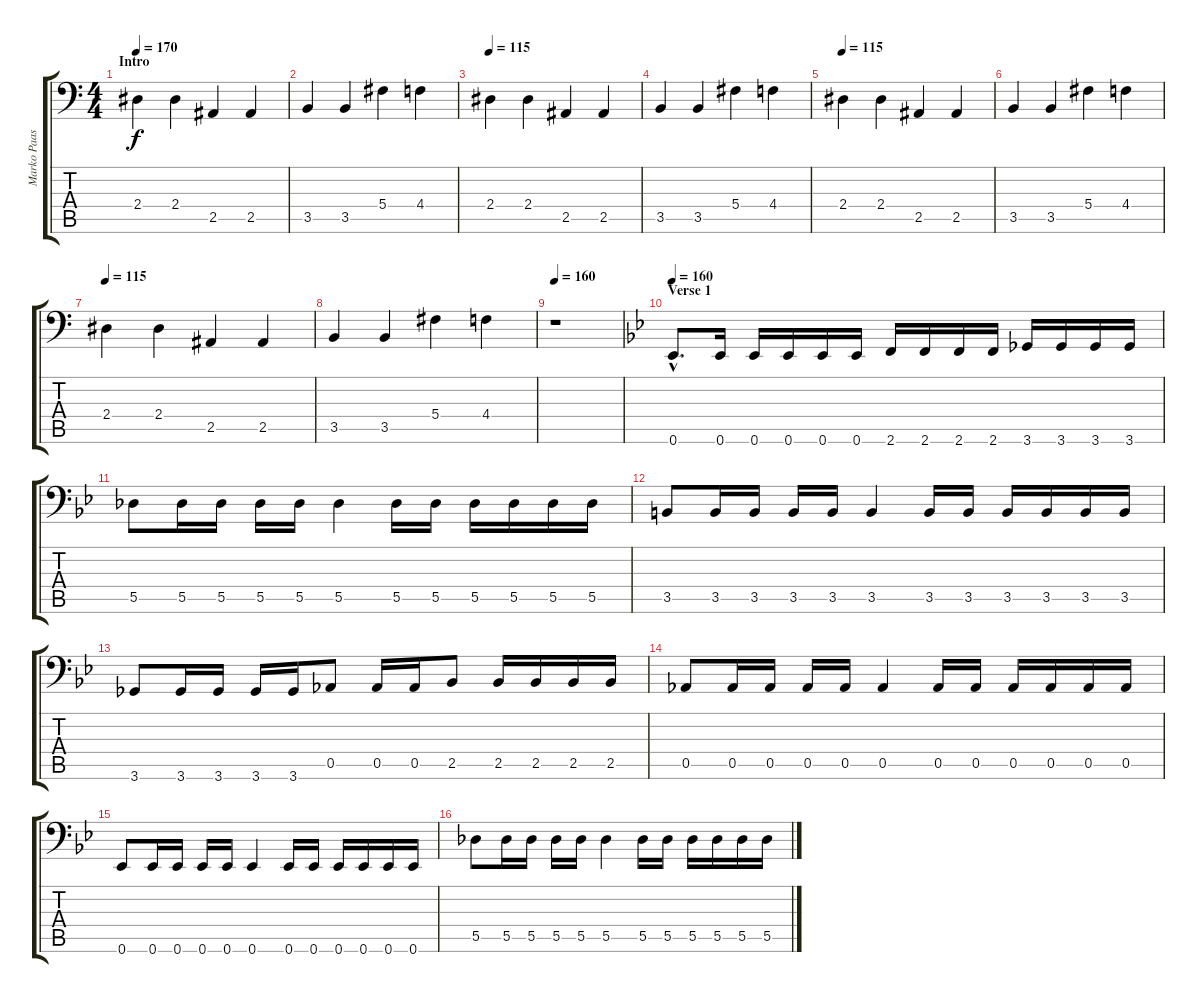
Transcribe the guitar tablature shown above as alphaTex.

\track ("Marko Paasikoski" "Marko Paas") {instrument electricbasspick}
\staff {score tabs}
\tuning (Eb3 Bb2 Gb2 Db2 Ab1 Eb1) {hide}
\ts (4 4)
\section ("" "Intro")
\tempo 170
\tempo 115
\tempo 170
\clef f4
\ks c
2.4.4{dy f volume 10 balance 6 instrument stringensemble1} 2.4.4 2.5.4 2.5.4 |
3.5.4 3.5.4 5.4.4 4.4.4 |
\tempo 115
2.4.4{volume 10 balance 6 instrument stringensemble1} 2.4.4 2.5.4 2.5.4 |
3.5.4 3.5.4 5.4.4 4.4.4 |
\tempo 115
2.4.4{volume 10 balance 6 instrument stringensemble1} 2.4.4 2.5.4 2.5.4 |
3.5.4 3.5.4 5.4.4 4.4.4 |
\tempo 115
2.4.4{volume 10 balance 6 instrument stringensemble1} 2.4.4 2.5.4 2.5.4 |
3.5.4 3.5.4 5.4.4 4.4.4 |
\tempo 160
r.1 |
\section ("" "Verse 1")
\tempo 160
\ks gminor
0.6{hac}.8{d volume 15 instrument electricbasspick} 0.6.16 0.6.16 0.6.16 0.6.16 0.6.16 2.6.16 2.6.16 2.6.16 2.6.16 3.6.16 3.6.16 3.6.16 3.6.16 |
5.5.8 5.5.16 5.5.16 5.5.16 5.5.16 5.5.4 5.5.16 5.5.16 5.5.16 5.5.16 5.5.16 5.5.16 |
3.5.8 3.5.16 3.5.16 3.5.16 3.5.16 3.5.4 3.5.16 3.5.16 3.5.16 3.5.16 3.5.16 3.5.16 |
3.6.8 3.6.16 3.6.16 3.6.16 3.6.16 0.5.8 0.5.16 0.5.16 2.5.8 2.5.16 2.5.16 2.5.16 2.5.16 |
0.5.8 0.5.16 0.5.16 0.5.16 0.5.16 0.5.4 0.5.16 0.5.16 0.5.16 0.5.16 0.5.16 0.5.16 |
0.6.8 0.6.16 0.6.16 0.6.16 0.6.16 0.6.4 0.6.16 0.6.16 0.6.16 0.6.16 0.6.16 0.6.16 |
5.5.8 5.5.16 5.5.16 5.5.16 5.5.16 5.5.4 5.5.16 5.5.16 5.5.16 5.5.16 5.5.16 5.5.16
